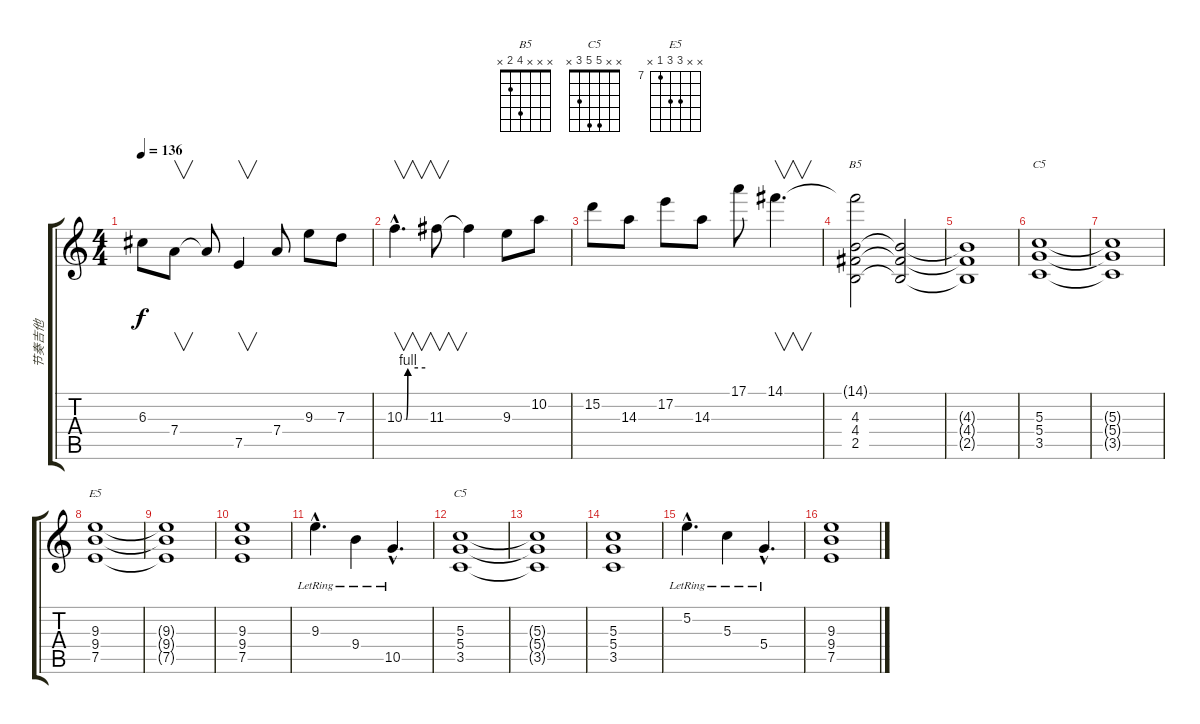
\track ("节奏吉他" "节奏吉他") {instrument overdrivenguitar}
\staff {score tabs}
\tuning (E4 B3 G3 D3 A2 E2) {hide}
\chord ("B5" x x x 4 2 x)
\chord ("C5" x x x 5 3 x)
\chord ("E5" x x 9 9 7 x) {firstfret 7}
\chord ("C5" x x 5 5 3 x)
\ts (4 4)
\tempo 136
\clef g2
\ks c
6.3{t}.8{dy f} 7.4.8{v} 7.4{t}.8 7.5.4{v} 7.4.8 9.3.8 7.3.8 |
10.3{be (custom 0 0 5 0 10 4 60 4) hac}.4{v d} 11.3.8{v} 11.3{t}.4 9.3.8 10.2.8 |
15.2.8 14.3.8 17.2.8 14.3.8 17.1.8 14.1.4{v d} |
(14.1{t} 4.3 4.4 2.5).2{ch "B5" volume 15} (4.3{t} 4.4{t} 2.5{t}).2 |
(4.3{t} 4.4{t} 2.5{t}).1 |
(5.3 5.4 3.5).1{ch "C5"} |
(5.3{t} 5.4{t} 3.5{t}).1 |
(9.3 9.4 7.5).1{ch "E5"} |
(9.3{t} 9.4{t} 7.5{t}).1 |
(9.3 9.4 7.5).1 |
9.3{hac lr}.4{d} 9.4{lr}.4 10.5{hac lr}.4{d} |
(5.3 5.4 3.5).1{ch "C5"} |
(5.3{t} 5.4{t} 3.5{t}).1 |
(5.3 5.4 3.5).1 |
5.2{hac lr}.4{d} 5.3{lr}.4 5.4{hac lr}.4{d} |
(9.3 9.4 7.5).1
